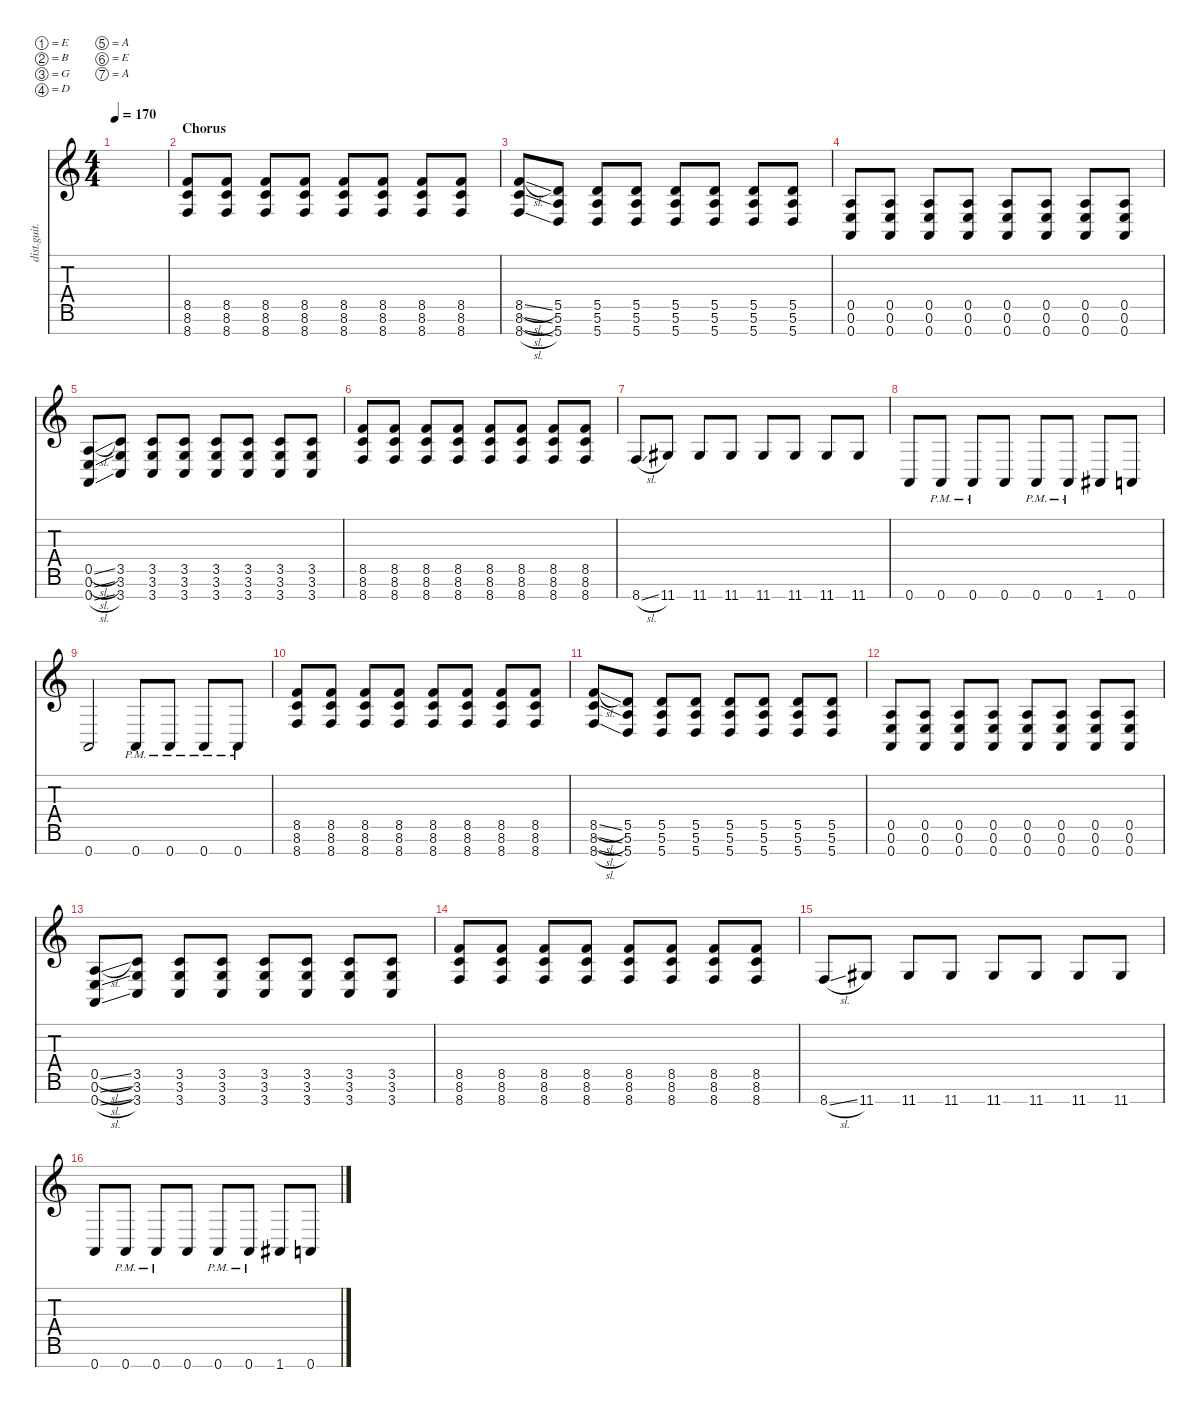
\defaultSystemsLayout 4
\hideDynamics
\bracketExtendMode nobrackets
\track ("Distortion Guitar - Rhytm" "dist.guit.") {instrument distortionguitar}
\staff {score tabs}
\tuning (E4 B3 G3 D3 A2 E2 A1)
\ts (4 4)
\tempo 170
\clef g2
\ks c
|
\section ("" "Chorus")
(8.7 8.6 8.5).8{beam Up} (8.7 8.6 8.5).8{beam Up} (8.7 8.6 8.5).8{beam Up} (8.7 8.6 8.5).8{beam Up} (8.7 8.6 8.5).8{beam Up} (8.7 8.6 8.5).8{beam Up} (8.7 8.6 8.5).8{beam Up} (8.7 8.6 8.5).8{beam Up} |
(8.7{sl} 8.6{sl} 8.5{sl}).8{beam Up} (5.7 5.6 5.5).8{beam Up} (5.7 5.6 5.5).8{beam Up} (5.7 5.6 5.5).8{beam Up} (5.7 5.6 5.5).8{beam Up} (5.7 5.6 5.5).8{beam Up} (5.7 5.6 5.5).8{beam Up} (5.7 5.6 5.5).8{beam Up} |
(0.7 0.6 0.5).8{beam Up} (0.7 0.6 0.5).8{beam Up} (0.7 0.6 0.5).8{beam Up} (0.7 0.6 0.5).8{beam Up} (0.7 0.6 0.5).8{beam Up} (0.7 0.6 0.5).8{beam Up} (0.7 0.6 0.5).8{beam Up} (0.7 0.6 0.5).8{beam Up} |
(0.7{sl} 0.6{sl} 0.5{sl}).8{beam Up} (3.7 3.6 3.5).8{beam Up} (3.7 3.6 3.5).8{beam Up} (3.7 3.6 3.5).8{beam Up} (3.7 3.6 3.5).8{beam Up} (3.7 3.6 3.5).8{beam Up} (3.7 3.6 3.5).8{beam Up} (3.7 3.6 3.5).8{beam Up} |
(8.7 8.6 8.5).8{beam Up} (8.7 8.6 8.5).8{beam Up} (8.7 8.6 8.5).8{beam Up} (8.7 8.6 8.5).8{beam Up} (8.7 8.6 8.5).8{beam Up} (8.7 8.6 8.5).8{beam Up} (8.7 8.6 8.5).8{beam Up} (8.7 8.6 8.5).8{beam Up} |
8.7{sl}.8{beam Up} 11.7{acc #}.8{beam Up} 11.7{acc #}.8{beam Up} 11.7{acc #}.8{beam Up} 11.7{acc #}.8{beam Up} 11.7{acc #}.8{beam Up} 11.7{acc #}.8{beam Up} 11.7{acc #}.8{beam Up} |
0.7.8{beam Up} 0.7{pm}.8{beam Up} 0.7{pm}.8{beam Up} 0.7.8{beam Up} 0.7{pm}.8{beam Up} 0.7{pm}.8{beam Up} 1.7{acc #}.8{beam Up} 0.7.8{beam Up} |
0.7.2{beam Up} 0.7{pm}.8{beam Up} 0.7{pm}.8{beam Up} 0.7{pm}.8{beam Up} 0.7{pm}.8{beam Up} |
(8.7 8.6 8.5).8{beam Up} (8.7 8.6 8.5).8{beam Up} (8.7 8.6 8.5).8{beam Up} (8.7 8.6 8.5).8{beam Up} (8.7 8.6 8.5).8{beam Up} (8.7 8.6 8.5).8{beam Up} (8.7 8.6 8.5).8{beam Up} (8.7 8.6 8.5).8{beam Up} |
(8.7{sl} 8.6{sl} 8.5{sl}).8{beam Up} (5.7 5.6 5.5).8{beam Up} (5.7 5.6 5.5).8{beam Up} (5.7 5.6 5.5).8{beam Up} (5.7 5.6 5.5).8{beam Up} (5.7 5.6 5.5).8{beam Up} (5.7 5.6 5.5).8{beam Up} (5.7 5.6 5.5).8{beam Up} |
(0.7 0.6 0.5).8{beam Up} (0.7 0.6 0.5).8{beam Up} (0.7 0.6 0.5).8{beam Up} (0.7 0.6 0.5).8{beam Up} (0.7 0.6 0.5).8{beam Up} (0.7 0.6 0.5).8{beam Up} (0.7 0.6 0.5).8{beam Up} (0.7 0.6 0.5).8{beam Up} |
(0.7{sl} 0.6{sl} 0.5{sl}).8{beam Up} (3.7 3.6 3.5).8{beam Up} (3.7 3.6 3.5).8{beam Up} (3.7 3.6 3.5).8{beam Up} (3.7 3.6 3.5).8{beam Up} (3.7 3.6 3.5).8{beam Up} (3.7 3.6 3.5).8{beam Up} (3.7 3.6 3.5).8{beam Up} |
(8.7 8.6 8.5).8{beam Up} (8.7 8.6 8.5).8{beam Up} (8.7 8.6 8.5).8{beam Up} (8.7 8.6 8.5).8{beam Up} (8.7 8.6 8.5).8{beam Up} (8.7 8.6 8.5).8{beam Up} (8.7 8.6 8.5).8{beam Up} (8.7 8.6 8.5).8{beam Up} |
8.7{sl}.8{beam Up} 11.7{acc #}.8{beam Up} 11.7{acc #}.8{beam Up} 11.7{acc #}.8{beam Up} 11.7{acc #}.8{beam Up} 11.7{acc #}.8{beam Up} 11.7{acc #}.8{beam Up} 11.7{acc #}.8{beam Up} |
0.7.8{beam Up} 0.7{pm}.8{beam Up} 0.7{pm}.8{beam Up} 0.7.8{beam Up} 0.7{pm}.8{beam Up} 0.7{pm}.8{beam Up} 1.7{acc #}.8{beam Up} 0.7.8{beam Up}
